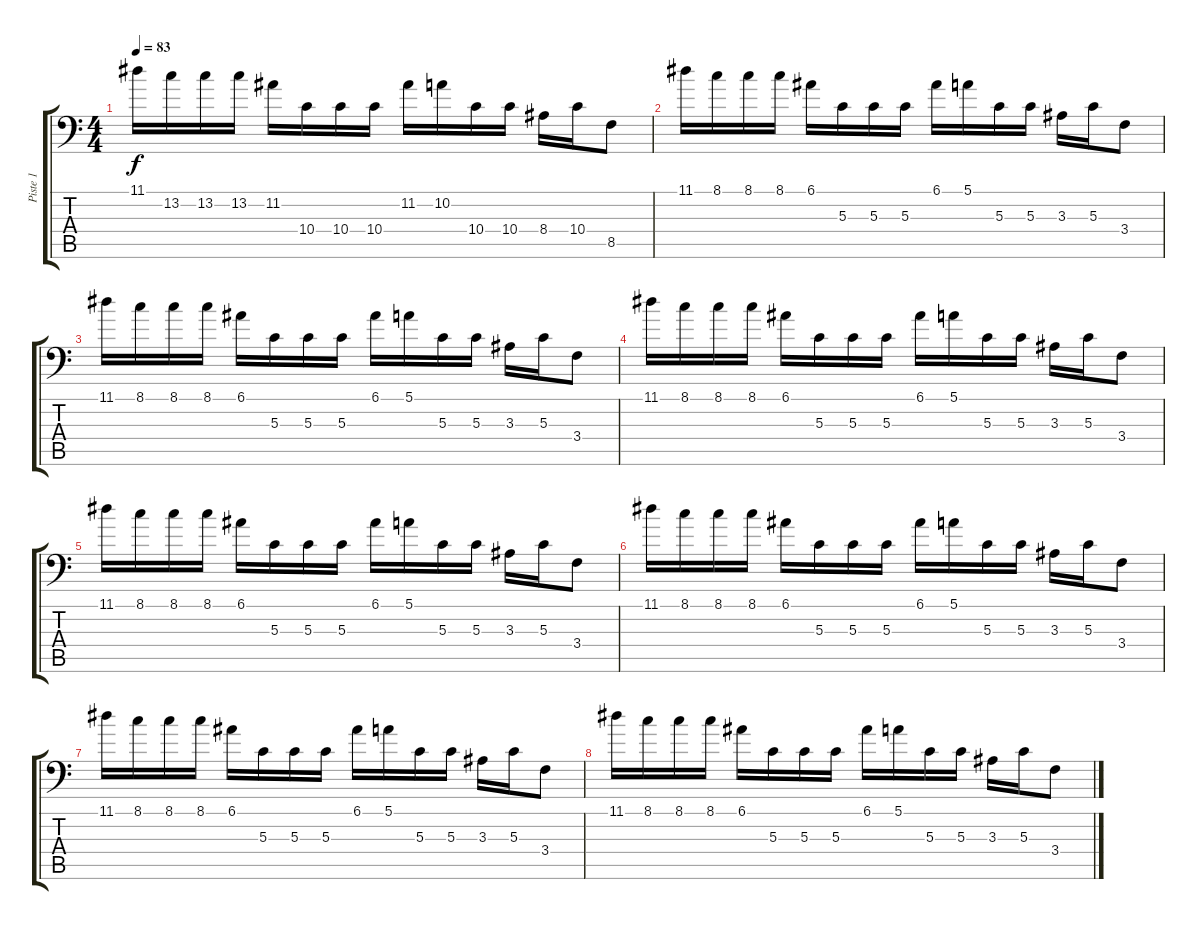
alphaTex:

\track ("Piste 1" "Piste 1") {instrument electricguitarclean}
\staff {score tabs}
\tuning (E3 B2 G2 D2 A1 E1) {hide}
\ts (4 4)
\tempo 83
\clef f4
\ks c
11.1.16{dy f instrument electricguitarclean} 13.2.16 13.2.16 13.2.16 11.2.16 10.4.16 10.4.16 10.4.16 11.2.16 10.2.16 10.4.16 10.4.16 8.4.16 10.4.16 8.5.8 |
11.1.16{volume 11} 8.1.16 8.1.16 8.1.16 6.1.16 5.3.16 5.3.16 5.3.16 6.1.16 5.1.16 5.3.16 5.3.16 3.3.16 5.3.16 3.4.8 |
11.1.16 8.1.16 8.1.16 8.1.16 6.1.16 5.3.16 5.3.16 5.3.16 6.1.16 5.1.16 5.3.16 5.3.16 3.3.16 5.3.16 3.4.8 |
11.1.16 8.1.16 8.1.16 8.1.16 6.1.16 5.3.16 5.3.16 5.3.16 6.1.16 5.1.16 5.3.16 5.3.16 3.3.16 5.3.16 3.4.8 |
11.1.16{volume 9} 8.1.16 8.1.16 8.1.16 6.1.16 5.3.16 5.3.16 5.3.16 6.1.16 5.1.16 5.3.16 5.3.16 3.3.16 5.3.16 3.4.8 |
11.1.16 8.1.16 8.1.16 8.1.16 6.1.16 5.3.16 5.3.16 5.3.16 6.1.16 5.1.16 5.3.16 5.3.16 3.3.16 5.3.16 3.4.8 |
11.1.16 8.1.16 8.1.16 8.1.16 6.1.16 5.3.16 5.3.16 5.3.16 6.1.16 5.1.16 5.3.16 5.3.16 3.3.16 5.3.16 3.4.8 |
11.1.16 8.1.16 8.1.16 8.1.16 6.1.16 5.3.16 5.3.16 5.3.16 6.1.16 5.1.16 5.3.16 5.3.16 3.3.16 5.3.16 3.4.8
